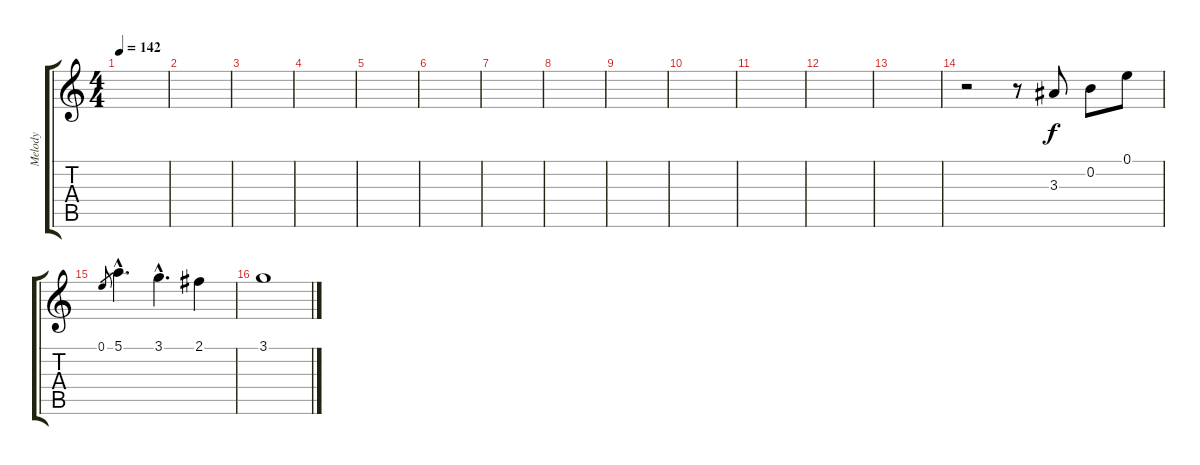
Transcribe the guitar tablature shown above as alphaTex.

\track ("Melody" "Melody") {instrument acousticguitarsteel}
\staff {score tabs}
\tuning (E4 B3 G3 D3 A2 E2) {hide}
\ts (4 4)
\tempo 142
\clef g2
\ks c
|
|
|
|
|
|
|
|
|
|
|
|
|
r.2 r.8 3.3.8 0.2.8 0.1.8 |
0.1.8{gr} 5.1{hac}.4{d} 3.1{hac}.4{d} 2.1.4 |
3.1.1
